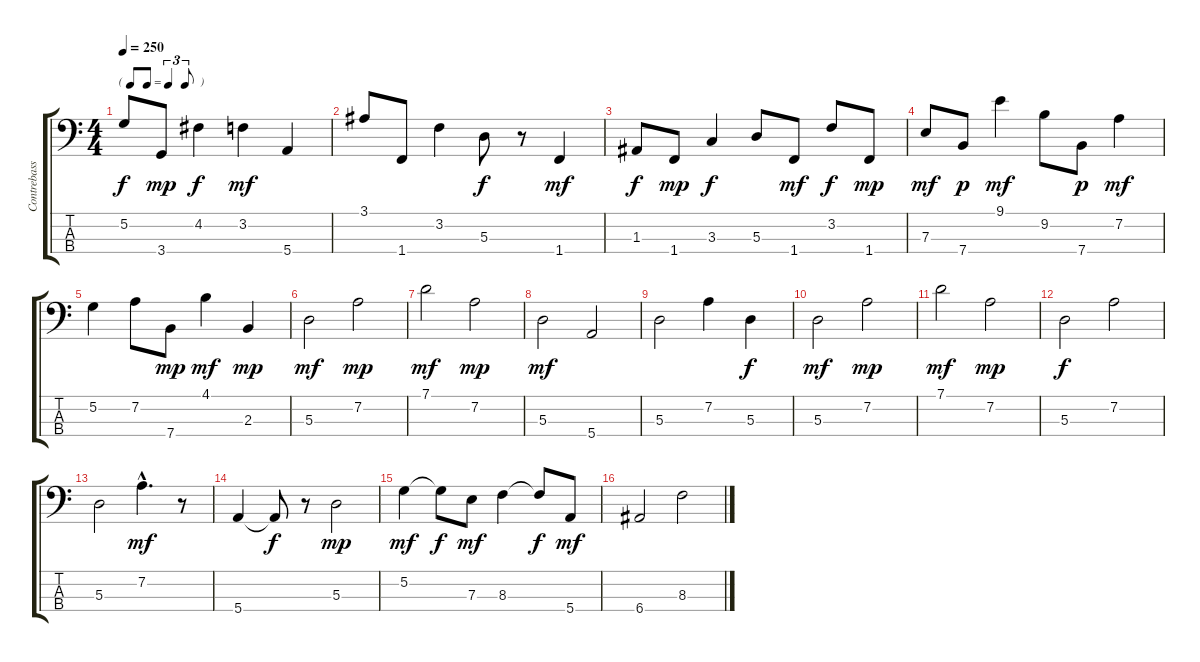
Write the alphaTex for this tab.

\track ("Contrebasse" "Contrebass") {instrument acousticbass}
\staff {score tabs}
\tuning (G2 D2 A1 E1) {hide}
\ts (4 4)
\tf triplet8th
\tempo 250
\clef f4
\ks c
5.2.8{dy f} 3.4.8{dy mp} 4.2.4{dy f} 3.2.4{dy mf} 5.4.4 |
3.1.8 1.4.8 3.2.4 5.3.8{dy f} r.8 1.4.4{dy mf} |
1.3.8{dy f} 1.4.8{dy mp} 3.3.4{dy f} 5.3.8 1.4.8{dy mf} 3.2.8{dy f} 1.4.8{dy mp} |
7.3.8{dy mf} 7.4.8{dy p} 9.1.4{dy mf} 9.2.8 7.4.8{dy p} 7.2.4{dy mf} |
5.2.4 7.2.8 7.4.8{dy mp} 4.1.4{dy mf} 2.3.4{dy mp} |
5.3.2{dy mf} 7.2.2{dy mp} |
7.1.2{dy mf} 7.2.2{dy mp} |
5.3.2{dy mf} 5.4.2 |
5.3.2 7.2.4 5.3.4{dy f} |
5.3.2{dy mf} 7.2.2{dy mp} |
7.1.2{dy mf} 7.2.2{dy mp} |
5.3.2{dy f} 7.2.2 |
5.3.2 7.2{hac}.4{d dy mf} r.8 |
5.4.4 5.4{t}.8{dy f} r.8 5.3.2{dy mp} |
5.2.4{dy mf} 5.2{t}.8{dy f} 7.3.8{dy mf} 8.3.4 8.3{t}.8{dy f} 5.4.8{dy mf} |
6.4.2 8.3.2
